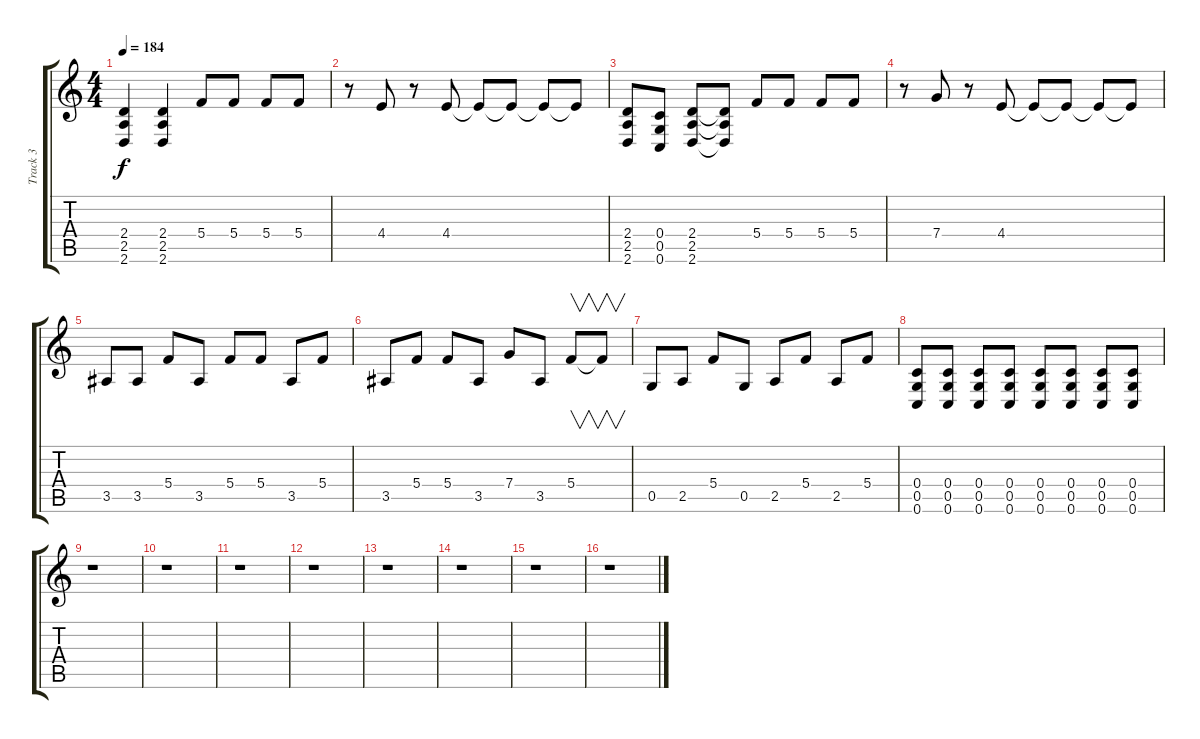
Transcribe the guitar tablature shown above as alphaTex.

\track ("Track 3" "Track 3") {instrument distortionguitar}
\staff {score tabs}
\tuning (D4 A3 F3 C3 G2 C2) {hide}
\ts (4 4)
\tempo 184
\clef g2
\ks c
(2.4 2.5 2.6).4{dy f} (2.4 2.5 2.6).4 5.4.8 5.4.8 5.4.8 5.4.8 |
r.8 4.4.8 r.8 4.4.8 4.4{t}.8 4.4{t}.8 4.4{t}.8 4.4{t}.8 |
(2.4 2.5 2.6).8 (0.4 0.5 0.6).8 (2.4 2.5 2.6).8 (2.4{t} 2.5{t} 2.6{t}).8 5.4.8 5.4.8 5.4.8 5.4.8 |
r.8 7.4.8 r.8 4.4.8 4.4{t}.8 4.4{t}.8 4.4{t}.8 4.4{t}.8 |
3.5.8 3.5.8 5.4.8 3.5.8 5.4.8 5.4.8 3.5.8 5.4.8 |
3.5.8 5.4.8 5.4.8 3.5.8 7.4.8 3.5.8 5.4.8{v} 5.4{t}.8{v} |
0.5.8 2.5.8 5.4.8 0.5.8 2.5.8 5.4.8 2.5.8 5.4.8 |
(0.4 0.5 0.6).8 (0.4 0.5 0.6).8 (0.4 0.5 0.6).8 (0.4 0.5 0.6).8 (0.4 0.5 0.6).8 (0.4 0.5 0.6).8 (0.4 0.5 0.6).8 (0.4 0.5 0.6).8 |
r.1 |
r.1 |
r.1 |
r.1 |
r.1 |
r.1 |
r.1 |
r.1
